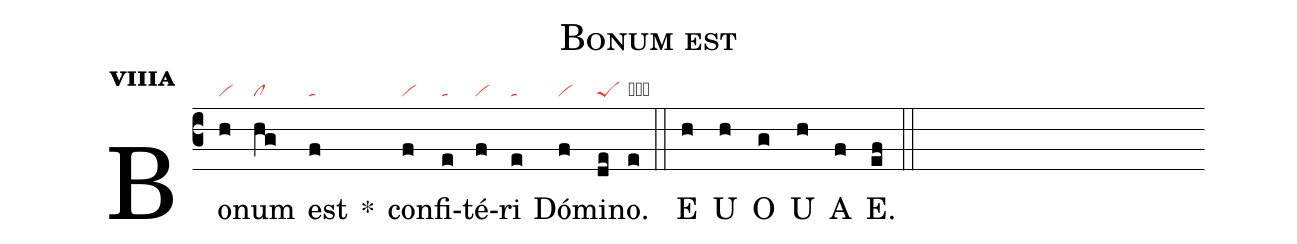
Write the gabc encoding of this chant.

name:Bonum est;
office-part:an;
mode:8a;
nabc-lines:1;
%%
initial-style: 1;
name:Bonum est;
mode: 8;
office-part: Antiphona;
annotation: Ant.;
annotation: viii a;
nabc-lines:1;
%%
(c3) Bo(h|vi)num(hg|cl) est(f|ta) <sp>*</sp>() con(f|vi)fi(e|ta)té(f|vi)ri(e|ta) Dó(f|vi)mi(de|peS)no.(e|obta-cb) (::)
<eu>E(h) U(h) O(g) U(h) A(f) E.(ef) </eu>(::)
